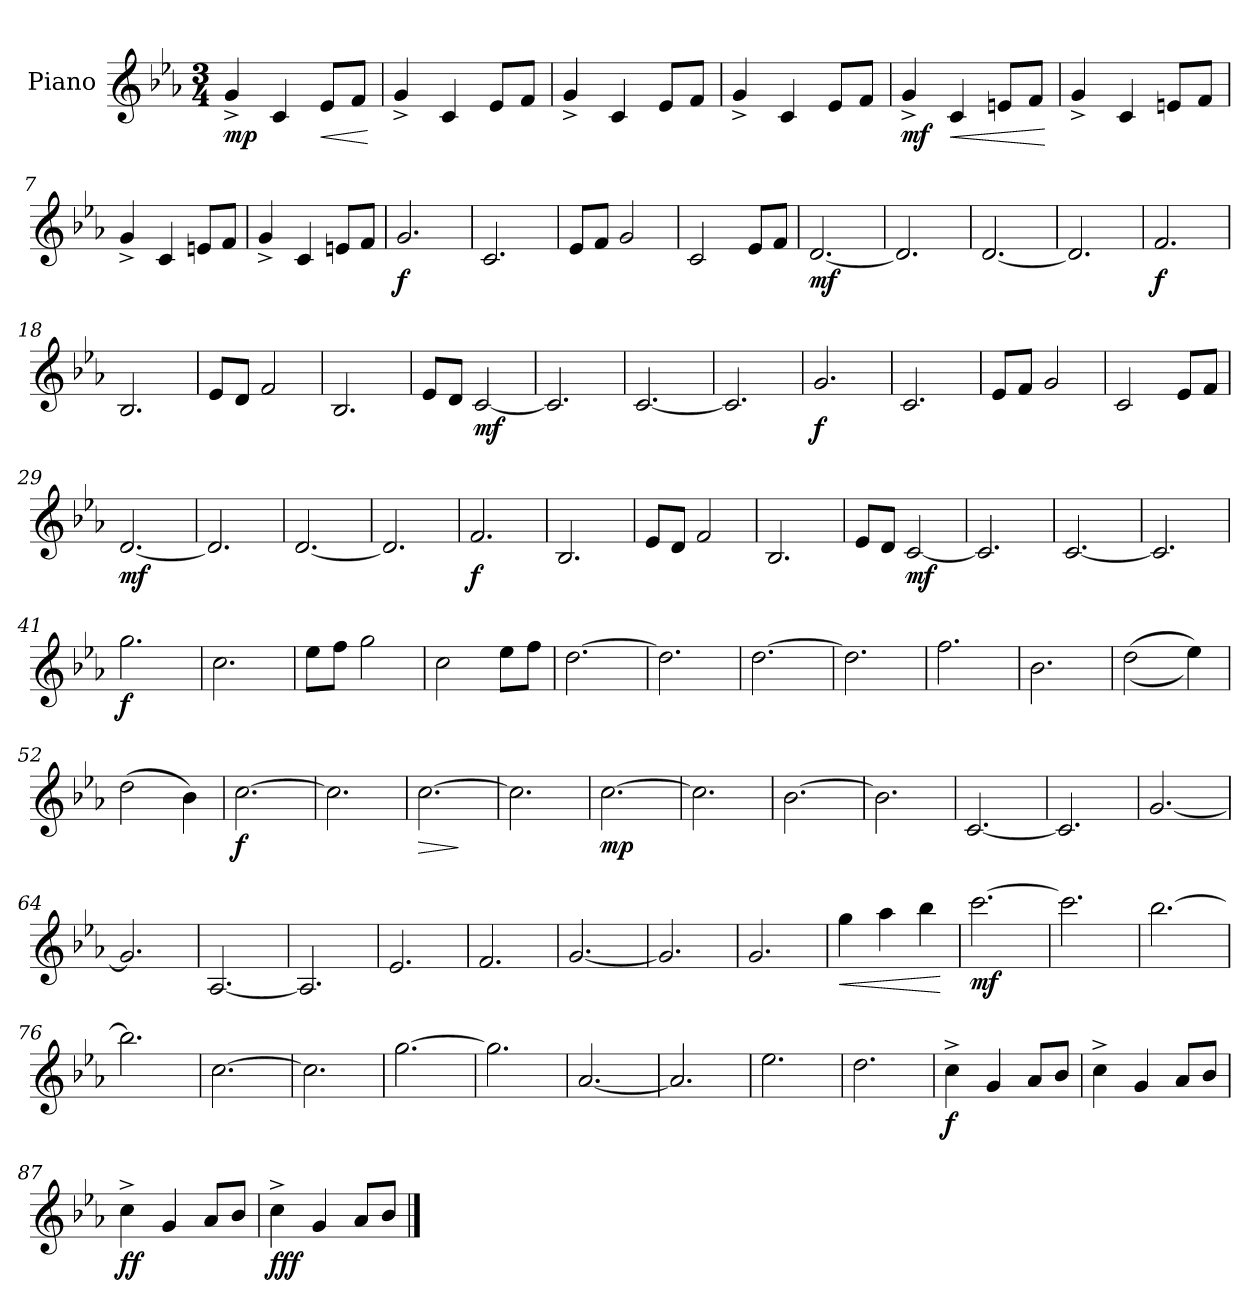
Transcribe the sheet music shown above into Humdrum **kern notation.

**kern	**dynam
*part1	*part1
*staff1	*staff1
*I"Piano	*
*I'Pno.	*
*clefG2	*
*k[b-e-a-]	*
*M3/4	*
*MM172	*
=1	=1
!	!LO:DY:b
4g^/	mp
4c/	.
!	!LO:HP:b
8e-/L	<
8f/J	.
.	[
=2	=2
4g^/	.
4c/	.
8e-/L	.
8f/J	.
=3	=3
4g^/	.
4c/	.
8e-/L	.
8f/J	.
=4	=4
4g^/	.
4c/	.
8e-/L	.
8f/J	.
=5	=5
!	!LO:DY:b
4g^/	mf
!	!LO:HP:b
4c/	<
8en/L	.
8f/J	.
.	[
=6	=6
4g^/	.
4c/	.
8en/L	.
8f/J	.
=7	=7
4g^/	.
4c/	.
8en/L	.
8f/J	.
=8	=8
4g^/	.
4c/	.
8en/L	.
8f/J	.
=9	=9
!	!LO:DY:b
2.g/	f
!!LO:LB:g=z
=10	=10
2.c/	.
=11	=11
8e-/L	.
8f/J	.
2g/	.
=12	=12
2c/	.
8e-/L	.
8f/J	.
=13	=13
!	!LO:DY:b
[2.d/	mf
=14	=14
2.d/]	.
=15	=15
[2.d/	.
=16	=16
2.d/]	.
=17	=17
!	!LO:DY:b
2.f/	f
=18	=18
2.B-/	.
=19	=19
8e-/L	.
8d/J	.
2f/	.
=20	=20
2.B-/	.
=21	=21
8e-/L	.
8d/J	.
!	!LO:DY:b
[2c/	mf
=22	=22
2.c/]	.
=23	=23
[2.c/	.
!!LO:LB:g=z
=24	=24
2.c/]	.
=25	=25
!	!LO:DY:b
2.g/	f
=26	=26
2.c/	.
=27	=27
8e-/L	.
8f/J	.
2g/	.
=28	=28
2c/	.
8e-/L	.
8f/J	.
=29	=29
!	!LO:DY:b
[2.d/	mf
=30	=30
2.d/]	.
=31	=31
[2.d/	.
=32	=32
2.d/]	.
=33	=33
!	!LO:DY:b
2.f/	f
=34	=34
2.B-/	.
=35	=35
8e-/L	.
8d/J	.
2f/	.
=36	=36
2.B-/	.
=37	=37
8e-/L	.
8d/J	.
!	!LO:DY:b
[2c/	mf
!!LO:LB:g=z
=38	=38
2.c/]	.
=39	=39
[2.c/	.
=40	=40
2.c/]	.
=41	=41
!	!LO:DY:b
2.gg\	f
=42	=42
2.cc\	.
=43	=43
8ee-\L	.
8ff\J	.
2gg\	.
=44	=44
2cc\	.
8ee-\L	.
8ff\J	.
=45	=45
[2.dd\	.
=46	=46
2.dd\]	.
=47	=47
[2.dd\	.
=48	=48
2.dd\]	.
=49	=49
2.ff\	.
=50	=50
2.b-\	.
=51	=51
((2dd\	.
4ee-\))	.
!!LO:LB:g=z
=52	=52
(2dd\	.
4b-\)	.
=53	=53
!	!LO:DY:b
[2.cc\	f
=54	=54
2.cc\]	.
=55	=55
!	!LO:HP:b
[2.cc\	>
.	]
=56	=56
2.cc\]	.
=57	=57
!	!LO:DY:b
[2.cc\	mp
=58	=58
2.cc\]	.
=59	=59
[2.b-\	.
=60	=60
2.b-\]	.
=61	=61
[2.c/	.
=62	=62
2.c/]	.
=63	=63
[2.g/	.
=64	=64
2.g/]	.
=65	=65
[2.A-/	.
=66	=66
2.A-/]	.
!!LO:LB:g=z
=67	=67
2.e-/	.
=68	=68
2.f/	.
=69	=69
[2.g/	.
=70	=70
2.g/]	.
=71	=71
2.g/	.
=72	=72
!	!LO:HP:b
4gg\	<
4aa-\	.
4bb-\	.
.	[
=73	=73
!	!LO:DY:b
[2.ccc\	mf
=74	=74
2.ccc\]	.
=75	=75
[2.bb-\	.
=76	=76
2.bb-\]	.
=77	=77
[2.cc\	.
=78	=78
2.cc\]	.
=79	=79
[2.gg\	.
=80	=80
2.gg\]	.
=81	=81
[2.a-/	.
!!LO:LB:g=z
=82	=82
2.a-/]	.
=83	=83
2.ee-\	.
=84	=84
2.dd\	.
=85	=85
!	!LO:DY:b
4cc^\	f
4g/	.
8a-/L	.
8b-/J	.
=86	=86
4cc^\	.
4g/	.
8a-/L	.
8b-/J	.
=87	=87
!	!LO:DY:b
4cc^\	ff
4g/	.
8a-/L	.
8b-/J	.
=88	=88
!	!LO:DY:b
4cc^\	fff
4g/	.
8a-/L	.
8b-/J	.
==	==
*-	*-
